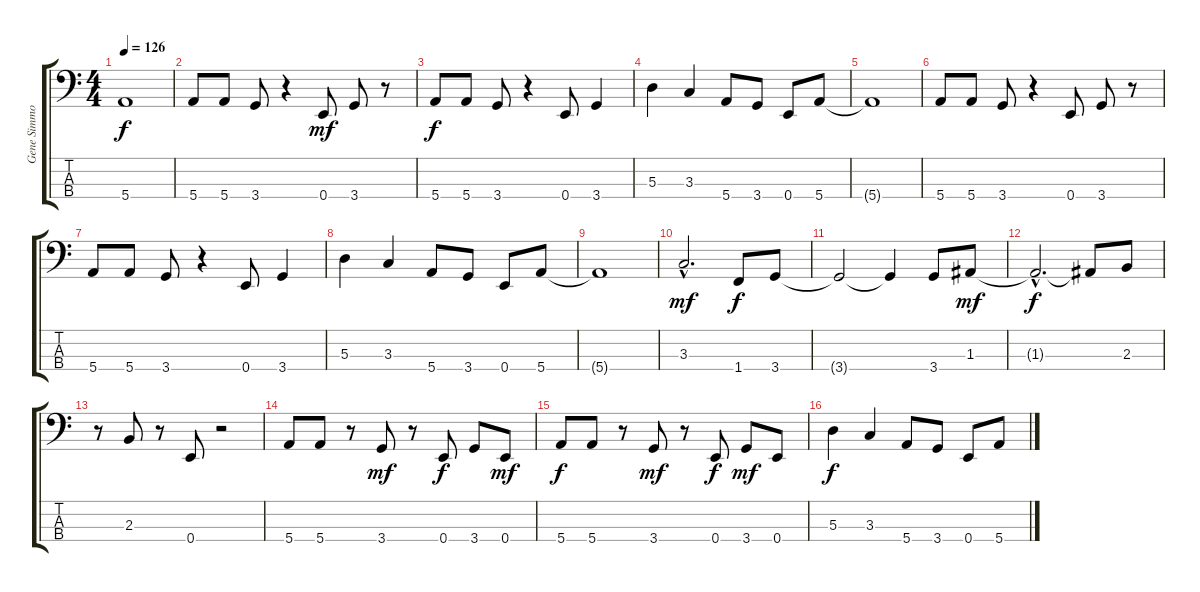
\track ("Gene Simmons" "Gene Simmo") {instrument electricbasspick}
\staff {score tabs}
\tuning (G2 D2 A1 E1) {hide}
\ts (4 4)
\tempo 126
\clef f4
\ks c
5.4{t}.1{dy f} |
5.4.8 5.4.8 3.4.8 r.4 0.4.8{dy mf} 3.4.8 r.8 |
5.4.8{dy f} 5.4.8 3.4.8 r.4 0.4.8 3.4.4 |
5.3.4 3.3.4 5.4.8 3.4.8 0.4.8 5.4.8 |
5.4{t}.1 |
5.4.8 5.4.8 3.4.8 r.4 0.4.8 3.4.8 r.8 |
5.4.8 5.4.8 3.4.8 r.4 0.4.8 3.4.4 |
5.3.4 3.3.4 5.4.8 3.4.8 0.4.8 5.4.8 |
5.4{t}.1 |
3.3{hac}.2{d dy mf} 1.4.8{dy f} 3.4.8 |
3.4{t}.2 3.4{t}.4 3.4.8 1.3.8{dy mf} |
1.3{hac t}.2{d dy f} 1.3{t}.8 2.3.8 |
r.8 2.3.8 r.8 0.4.8 r.2 |
5.4.8 5.4.8 r.8 3.4.8{dy mf} r.8 0.4.8{dy f} 3.4.8 0.4.8{dy mf} |
5.4.8{dy f} 5.4.8 r.8 3.4.8{dy mf} r.8 0.4.8{dy f} 3.4.8{dy mf} 0.4.8 |
5.3.4{dy f} 3.3.4 5.4.8 3.4.8 0.4.8 5.4.8
